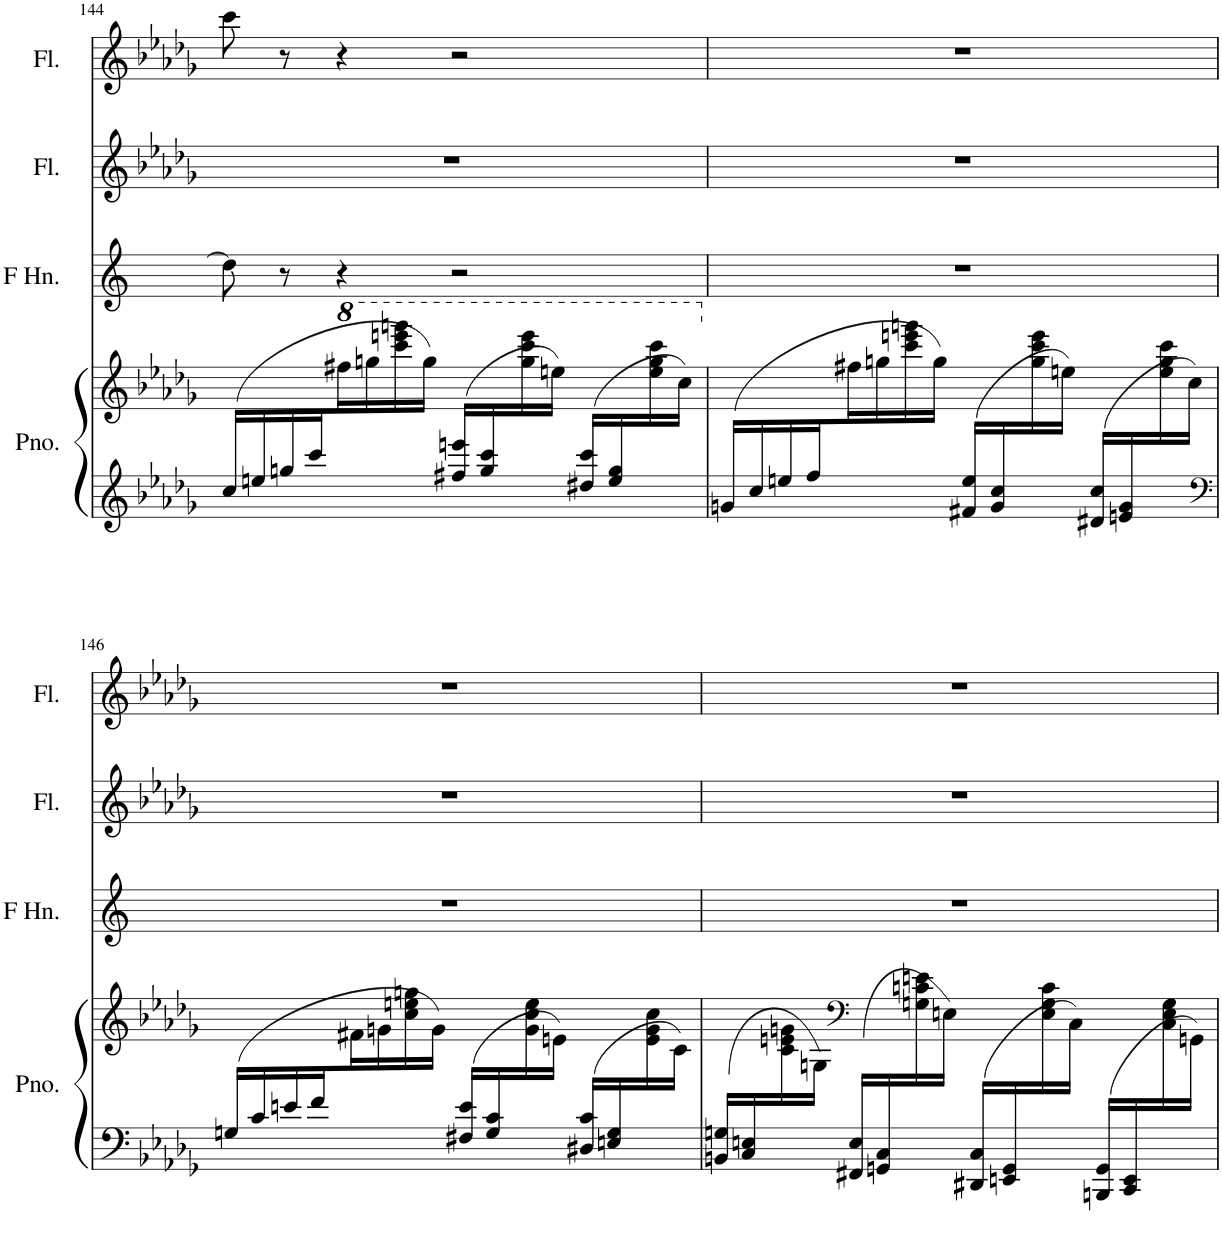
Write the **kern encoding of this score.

**kern	**kern	**kern	**kern	**kern
*part4	*part4	*part3	*part2	*part1
*staff5	*staff4	*staff3	*staff2	*staff1
*I"Piano	*	*I"Horn in F	*I"Flute	*I"Flute
*I'Pno.	*	*	*I'Fl.	*I'Fl.
!!LO:PB:g=z
*clefG2	*clefG2	*clefG2	*clefG2	*clefG2
*	*	*Trd4c7	*	*
*k[b-e-a-d-g-]	*k[b-e-a-d-g-]	*k[]	*k[b-e-a-d-g-]	*k[b-e-a-d-g-]
*M4/4	*M4/4	*M4/4	*M4/4	*M4/4
*met(c)	*met(c)	*met(c)	*met(c)	*met(c)
=144	=144	=144	=144	=144
*^	*	*	*	*
(16cc/LL	1ryy	4ryy	8dd\]	1r	8ccc\
16een/	.	.	.	.	.
16ggn/	.	.	8r	.	8r
16ccc/J	.	.	.	.	.
*	*	*8va	*	*	*
4ryy	.	16fff#X\L	4r	.	4r
.	.	16gggn\	.	.	.
.	.	16cccc\ 16eeeen\ 16ggggn\	.	.	.
.	.	16ggg\JJ)	.	.	.
(16fff#X/ 16eeeen/LL	.	8ryy	2r	.	2r
16ggg/ 16cccc/	.	.	.	.	.
8ryy	.	16ggg\ 16cccc\ 16eeee\	.	.	.
.	.	16eeen\JJ)	.	.	.
(16ddd#X/ 16cccc/LL	.	8ryy	.	.	.
16eee/ 16ggg/	.	.	.	.	.
8ryy	.	16eee\ 16ggg\ 16cccc\	.	.	.
.	.	16ccc\JJ)	.	.	.
=145	=145	=145	=145	=145	=145
*	*	*X8va	*	*	*
(16gn/LL	1ryy	4ryy	1r	1r	1r
16cc/	.	.	.	.	.
16een/	.	.	.	.	.
16ff/J	.	.	.	.	.
4ryy	.	16ff#X\L	.	.	.
.	.	16ggn\	.	.	.
.	.	16ccc\ 16eeen\ 16gggn\	.	.	.
.	.	16gg\JJ)	.	.	.
(16f#X/ 16ee/LL	.	8ryy	.	.	.
16g/ 16cc/	.	.	.	.	.
8ryy	.	16gg\ 16ccc\ 16eee\	.	.	.
.	.	16een\JJ)	.	.	.
(16d#X/ 16cc/LL	.	8ryy	.	.	.
16en/ 16g/	.	.	.	.	.
8ryy	.	16ee\ 16gg\ 16ccc\	.	.	.
.	.	16cc\JJ)	.	.	.
!!LO:LB:g=z
=146	=146	=146	=146	=146	=146
*clefF4	*	*	*	*	*
(16Gn/LL	1ryy	4ryy	1r	1r	1r
16c/	.	.	.	.	.
16en/	.	.	.	.	.
16f/J	.	.	.	.	.
4ryy	.	16f#X\L	.	.	.
.	.	16gn\	.	.	.
.	.	16cc\ 16een\ 16ggn\	.	.	.
.	.	16g\JJ)	.	.	.
(16F#X/ 16e/LL	.	8ryy	.	.	.
16G/ 16c/	.	.	.	.	.
8ryy	.	16g\ 16cc\ 16ee\	.	.	.
.	.	16en\JJ)	.	.	.
(16D#X/ 16c/LL	.	8ryy	.	.	.
16En/ 16G/	.	.	.	.	.
8ryy	.	16e\ 16g\ 16cc\	.	.	.
.	.	16c\JJ)	.	.	.
=147	=147	=147	=147	=147	=147
(16BBn/ 16Gn/LL	1ryy	8ryy	1r	1r	1r
16C/ 16En/	.	.	.	.	.
8ryy	.	16c\ 16en\ 16gn\	.	.	.
.	.	16Gn\JJ)	.	.	.
*	*	*clefF4	*	*	*
(16FF#X/ 16E/LL	.	8ryy	.	.	.
16GGn/ 16C/	.	.	.	.	.
8ryy	.	16Gn\ 16cn\ 16en\	.	.	.
.	.	16En\JJ)	.	.	.
(16DD#X/ 16C/LL	.	8ryy	.	.	.
16EEn/ 16GG/	.	.	.	.	.
8ryy	.	16E\ 16G\ 16c\	.	.	.
.	.	16C\JJ)	.	.	.
(16BBBn/ 16GG/LL	.	8ryy	.	.	.
16CC/ 16EE/	.	.	.	.	.
8ryy	.	16C\ 16E\ 16G\	.	.	.
.	.	16GGn\JJ)	.	.	.
*v	*v	*	*	*	*
=	=	=	=	=
*-	*-	*-	*-	*-
